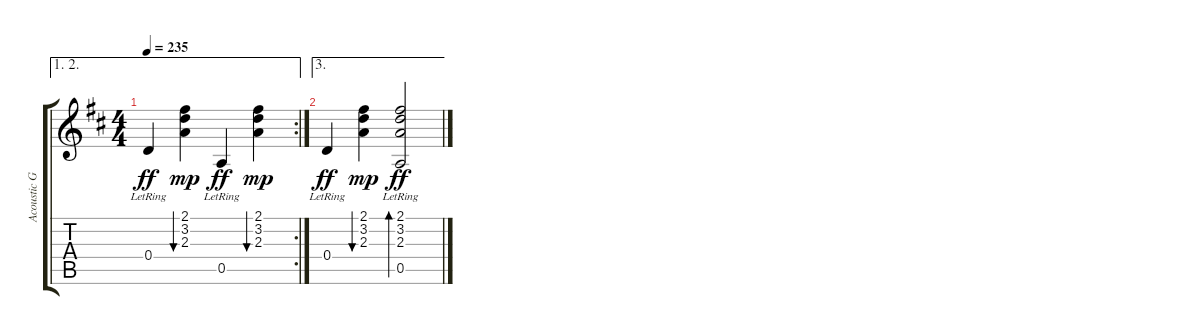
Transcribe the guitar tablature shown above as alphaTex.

\track ("Acoustic Guitar" "Acoustic G") {instrument acousticguitarsteel}
\staff {score tabs}
\tuning (E4 B3 G3 D3 A2 E2) {hide}
\ae (1 2)
\rc 2
\ts (4 4)
\tempo 235
\clef g2
\ks d
0.4{lr}.4{dy ff} (2.1 3.2 2.3).4{bu 60 dy mp} 0.5{lr}.4{dy ff} (2.1 3.2 2.3).4{bu 60 dy mp} |
\ae 3
0.4{lr}.4{dy ff} (2.1 3.2 2.3).4{bu 60 dy mp} (2.1 3.2 2.3 0.5{lr}).2{bd 60 dy ff}
